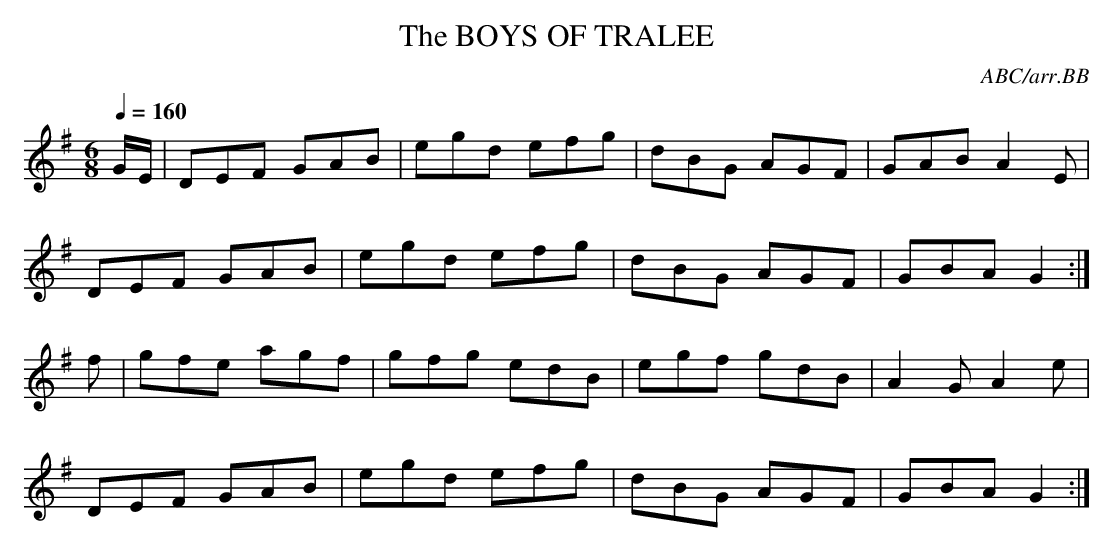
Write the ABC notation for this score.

X:1
T:BOYS OF TRALEE, The
C:ABC/arr.BB
Q:1/4=160
L:1/8
M:6/8
K:G
G/E/| DEF GAB|egd efg|dBG AGF|GAB A2E|
DEF GAB|egd efg|dBG AGF|GBA G2 :|
f| gfe agf|gfg edB|egf gdB|A2G A2e |
DEF GAB|egd efg|dBG AGF|GBA G2 :|
